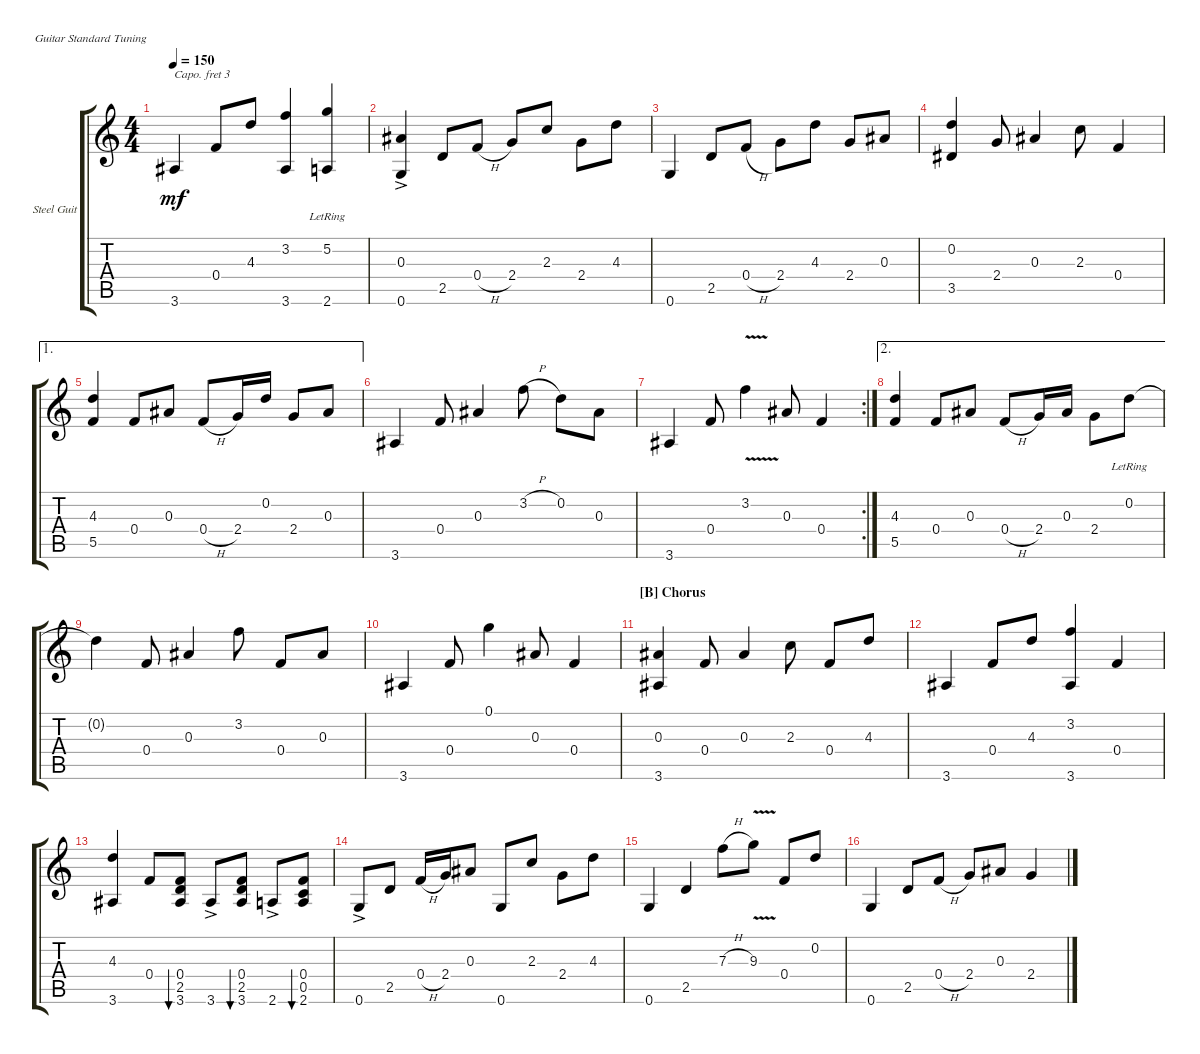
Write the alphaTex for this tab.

\defaultSystemsLayout 4
\bracketExtendMode groupsimilarinstruments
\firstSystemTrackNameOrientation horizontal
\otherSystemsTrackNameOrientation horizontal
\track ("Steel Guitar" "Steel Guit") {instrument acousticguitarsteel}
\staff {score tabs}
\capo 3
\tuning (E4 B3 G3 D3 A2 E2)
\ts (4 4)
\tempo 150
\clef g2
\ks c
3.6.4{dy mf} 0.4.8 4.3.8 (3.2 3.6).4 (5.2{lr} 2.6).4 |
(0.6{ac} 0.3).4 2.5.8 0.4{h}.8 2.4.8 2.3.8 2.4.8 4.3.8 |
0.6.4 2.5.8 0.4{h}.8 2.4.8 4.3.8 2.4.8 0.3.8 |
(3.5 0.2).4 2.4.8 0.3.4 2.3.8 0.4.4 |
\ae 1
(5.5 4.3).4 0.4.8 0.3.8 0.4{h}.8 2.4.16 0.2.16 2.4.8 0.3.8 |
3.6.4 0.4.8 0.3.4 3.2{h}.8 0.2.8 0.3.8 |
\rc 2
3.6.4 0.4.8 3.2{v}.4 0.3.8 0.4.4 |
\ae 2
(5.5 4.3).4 0.4.8 0.3.8 0.4{h}.8 2.4.16 0.3.16 2.4.8 0.2{lr}.8 |
0.2{t}.4 0.4.8 0.3.4 3.2.8 0.4.8 0.3.8 |
3.6.4 0.4.8 0.1.4 0.3.8 0.4.4 |
\section ("B" "Chorus")
(3.6 0.3).4 0.4.8 0.3.4 2.3.8 0.4.8 4.3.8 |
3.6.4 0.4.8 4.3.8 (3.2 3.6).4 0.4.4 |
(4.3 3.6).4 0.4.8 (0.4 2.5 3.6).8{bu 36} 3.6{ac}.8 (3.6 2.5 0.4).8{bu 35} 2.6{ac}.8 (2.6 0.5 0.4).8{bu 34} |
0.6{ac}.8 2.5.8 0.4{h}.16 2.4.16 0.3.8 0.6.8 2.3.8 2.4.8 4.3.8 |
0.6.4 2.5.4 7.3{h}.8 9.3{v}.8 0.4.8 0.2.8 |
0.6.4 2.5.8 0.4{h}.8 2.4.8 0.3.8 2.4.4
